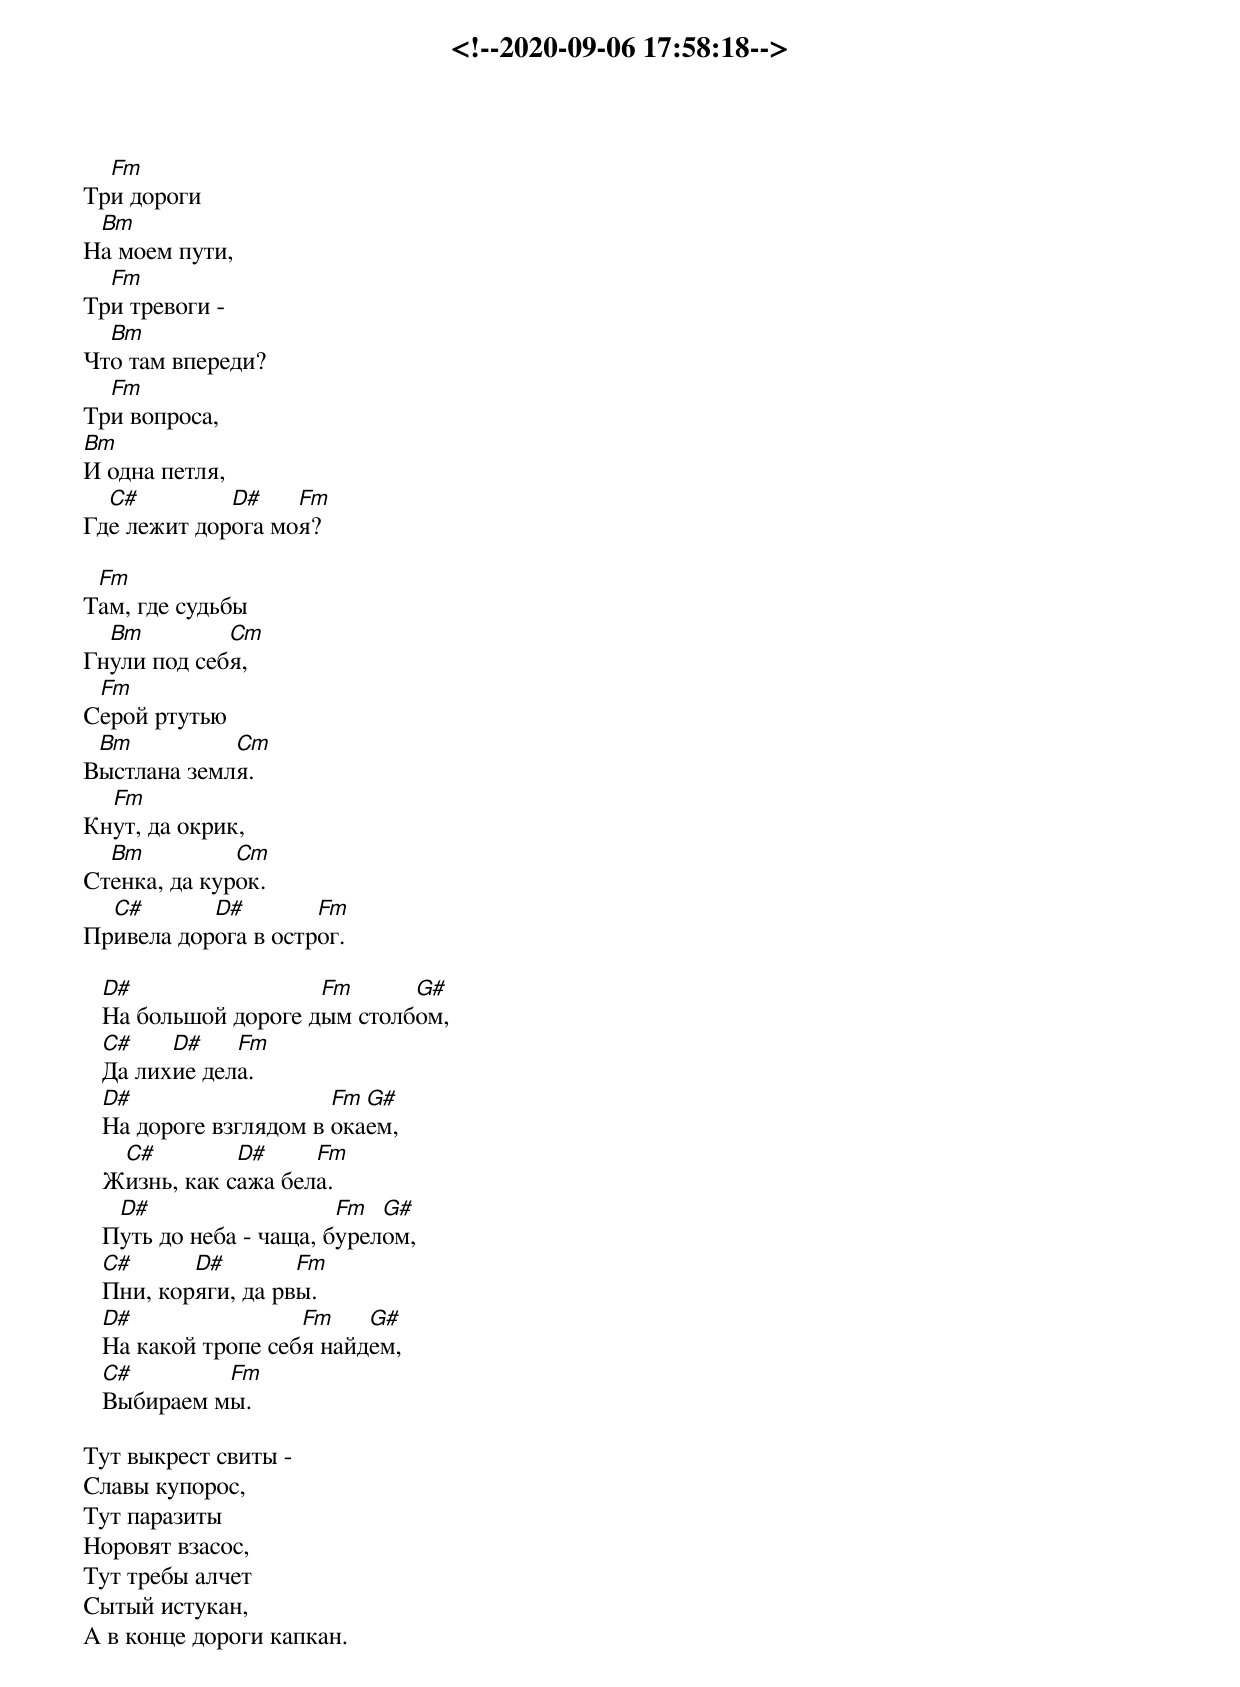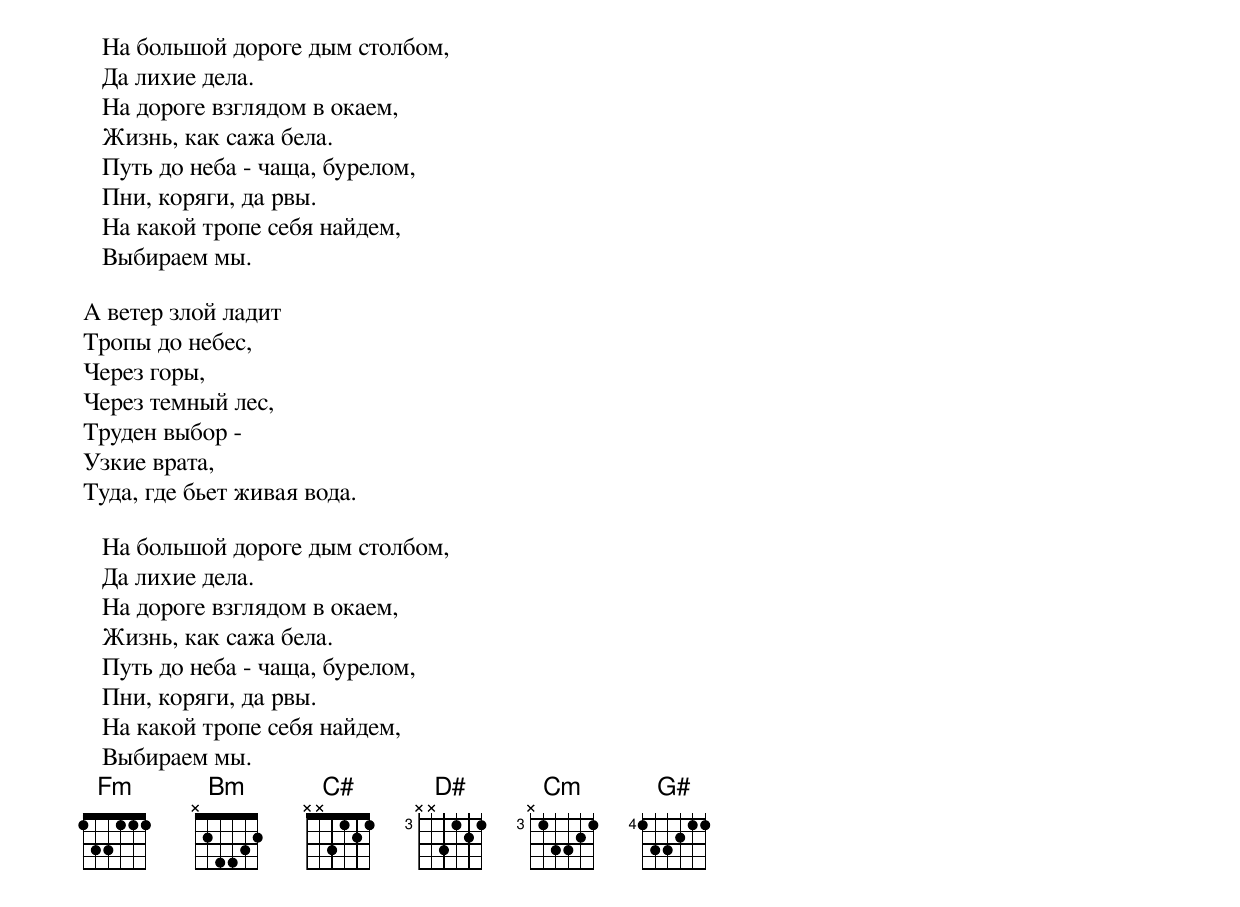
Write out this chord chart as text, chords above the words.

<!--2020-09-06 17:58:18-->
  Fm
Три дороги
 Bm
На моем пути,
  Fm
Три тревоги -
  Bm
Что там впереди?
  Fm
Три вопроса,
Bm
И одна петля,
  C#         D#    Fm
Где лежит дорога моя?

 Fm
Там, где судьбы
  Bm         Cm
Гнули под себя,
 Fm
Серой ртутью
 Bm          Cm
Выстлана земля.
  Fm
Кнут, да окрик,
  Bm          Cm
Стенка, да курок.
  C#       D#        Fm
Привела дорога в острог.

   D#                 Fm      G#
   На большой дороге дым столбом,
   C#    D#    Fm
   Да лихие дела.
   D#                   Fm G#
   На дороге взглядом в окаем,
    C#         D#     Fm
   Жизнь, как сажа бела.
    D#                   Fm  G#
   Путь до неба - чаща, бурелом,
   C#      D#        Fm
   Пни, коряги, да рвы.
   D#                Fm    G#
   На какой тропе себя найдем,
   C#        Fm
   Выбираем мы.

Тут выкрест свиты -
Славы купорос,
Тут паразиты
Норовят взасос,
Тут требы алчет
Сытый истукан,
А в конце дороги капкан.

   На большой дороге дым столбом,
   Да лихие дела.
   На дороге взглядом в окаем,
   Жизнь, как сажа бела.
   Путь до неба - чаща, бурелом,
   Пни, коряги, да рвы.
   На какой тропе себя найдем,
   Выбираем мы.

А ветер злой ладит
Тропы до небес,
Через горы,
Через темный лес,
Труден выбор -
Узкие врата,
Туда, где бьет живая вода.

   На большой дороге дым столбом,
   Да лихие дела.
   На дороге взглядом в окаем,
   Жизнь, как сажа бела.
   Путь до неба - чаща, бурелом,
   Пни, коряги, да рвы.
   На какой тропе себя найдем,
   Выбираем мы.
